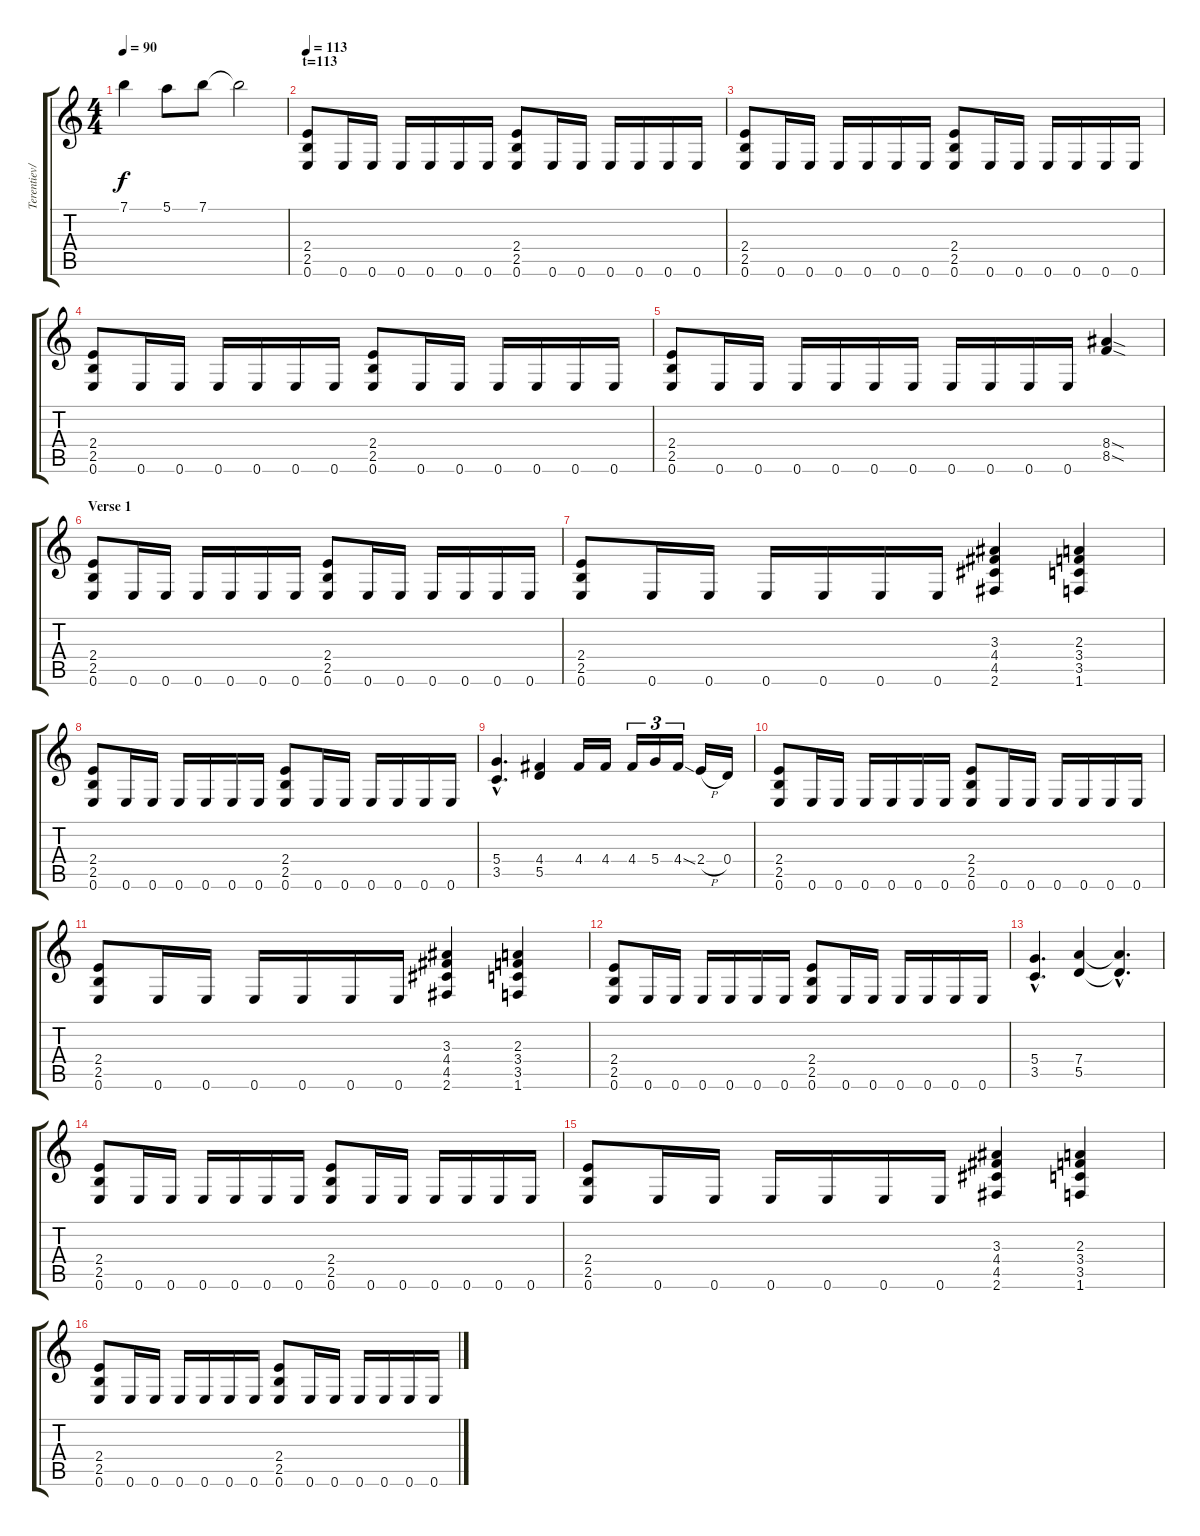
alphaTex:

\track ("Terentiev/Holstinin" "Terentiev/") {instrument distortionguitar}
\staff {score tabs}
\tuning (E4 B3 G3 D3 A2 E2) {hide}
\ts (4 4)
\tempo 90
\clef g2
\ks c
7.1.4{dy f} 5.1.8 7.1.8 7.1{t}.2 |
\section ("" "t=113")
\tempo 113
(2.4 2.5 0.6).8 0.6.16 0.6.16 0.6.16 0.6.16 0.6.16 0.6.16 (2.4 2.5 0.6).8 0.6.16 0.6.16 0.6.16 0.6.16 0.6.16 0.6.16 |
(2.4 2.5 0.6).8 0.6.16 0.6.16 0.6.16 0.6.16 0.6.16 0.6.16 (2.4 2.5 0.6).8 0.6.16 0.6.16 0.6.16 0.6.16 0.6.16 0.6.16 |
(2.4 2.5 0.6).8 0.6.16 0.6.16 0.6.16 0.6.16 0.6.16 0.6.16 (2.4 2.5 0.6).8 0.6.16 0.6.16 0.6.16 0.6.16 0.6.16 0.6.16 |
(2.4 2.5 0.6).8 0.6.16 0.6.16 0.6.16 0.6.16 0.6.16 0.6.16 0.6.16 0.6.16 0.6.16 0.6.16 (8.4{sod} 8.5{sod}).4 |
\section ("" "Verse 1")
(2.4 2.5 0.6).8 0.6.16 0.6.16 0.6.16 0.6.16 0.6.16 0.6.16 (2.4 2.5 0.6).8 0.6.16 0.6.16 0.6.16 0.6.16 0.6.16 0.6.16 |
(2.4 2.5 0.6).8 0.6.16 0.6.16 0.6.16 0.6.16 0.6.16 0.6.16 (3.3 4.4 4.5 2.6).4 (2.3 3.4 3.5 1.6).4 |
(2.4 2.5 0.6).8 0.6.16 0.6.16 0.6.16 0.6.16 0.6.16 0.6.16 (2.4 2.5 0.6).8 0.6.16 0.6.16 0.6.16 0.6.16 0.6.16 0.6.16 |
(5.4{hac} 3.5{hac}).4{d} (4.4 5.5).4 4.4.16 4.4.16 4.4.16{tu (3 2)} 5.4.16{tu (3 2)} 4.4{ss}.16{tu (3 2)} 2.4{h}.16 0.4.16 |
(2.4 2.5 0.6).8 0.6.16 0.6.16 0.6.16 0.6.16 0.6.16 0.6.16 (2.4 2.5 0.6).8 0.6.16 0.6.16 0.6.16 0.6.16 0.6.16 0.6.16 |
(2.4 2.5 0.6).8 0.6.16 0.6.16 0.6.16 0.6.16 0.6.16 0.6.16 (3.3 4.4 4.5 2.6).4 (2.3 3.4 3.5 1.6).4 |
(2.4 2.5 0.6).8 0.6.16 0.6.16 0.6.16 0.6.16 0.6.16 0.6.16 (2.4 2.5 0.6).8 0.6.16 0.6.16 0.6.16 0.6.16 0.6.16 0.6.16 |
(5.4{hac} 3.5{hac}).4{d} (7.4 5.5).4 (7.4{hac t} 5.5{hac t}).4{d} |
(2.4 2.5 0.6).8 0.6.16 0.6.16 0.6.16 0.6.16 0.6.16 0.6.16 (2.4 2.5 0.6).8 0.6.16 0.6.16 0.6.16 0.6.16 0.6.16 0.6.16 |
(2.4 2.5 0.6).8 0.6.16 0.6.16 0.6.16 0.6.16 0.6.16 0.6.16 (3.3 4.4 4.5 2.6).4 (2.3 3.4 3.5 1.6).4 |
(2.4 2.5 0.6).8 0.6.16 0.6.16 0.6.16 0.6.16 0.6.16 0.6.16 (2.4 2.5 0.6).8 0.6.16 0.6.16 0.6.16 0.6.16 0.6.16 0.6.16
